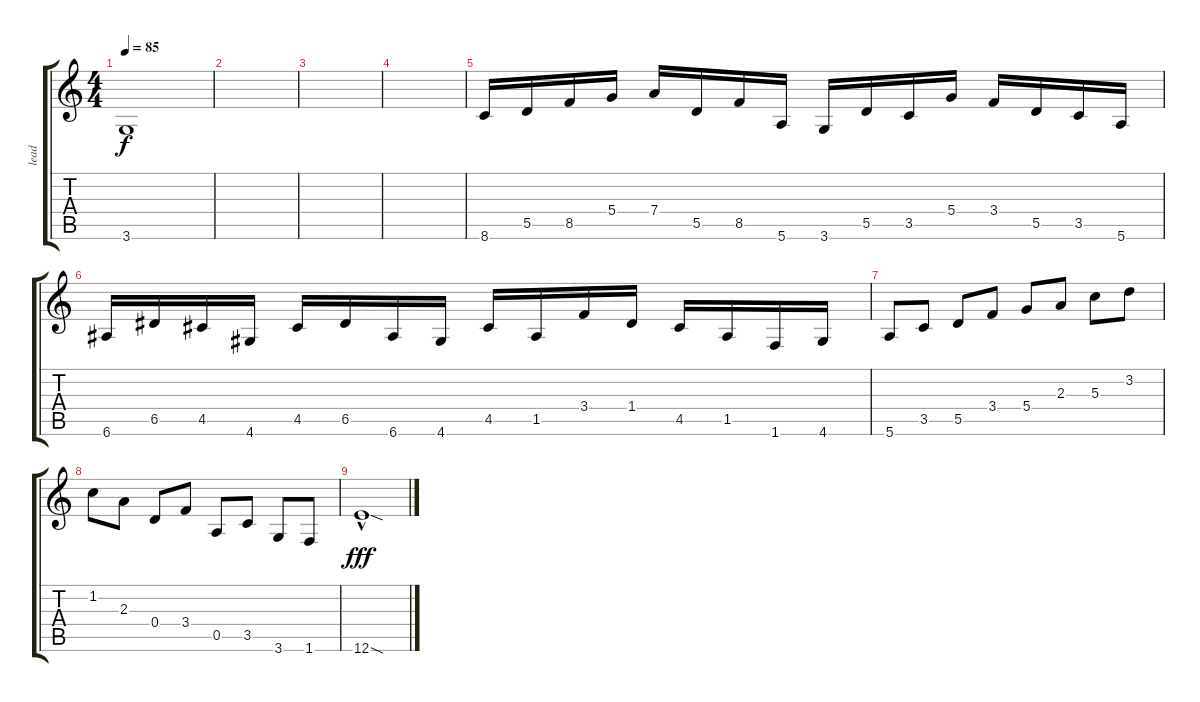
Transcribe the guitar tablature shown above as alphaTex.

\track ("lead" "lead") {instrument electricguitarclean}
\staff {score tabs}
\tuning (E4 B3 G3 D3 A2 E2) {hide}
\ts (4 4)
\tempo 85
\clef g2
\ks c
3.6{t}.1{dy f} |
|
|
|
8.6.16 5.5.16 8.5.16 5.4.16 7.4.16 5.5.16 8.5.16 5.6.16 3.6.16 5.5.16 3.5.16 5.4.16 3.4.16 5.5.16 3.5.16 5.6.16 |
6.6.16 6.5.16 4.5.16 4.6.16 4.5.16 6.5.16 6.6.16 4.6.16 4.5.16 1.5.16 3.4.16 1.4.16 4.5.16 1.5.16 1.6.16 4.6.16 |
5.6.8 3.5.8 5.5.8 3.4.8 5.4.8 2.3.8 5.3.8 3.2.8 |
1.2.8 2.3.8 0.4.8 3.4.8 0.5.8 3.5.8 3.6.8 1.6.8 |
12.6{sod hac}.1{dy fff}
